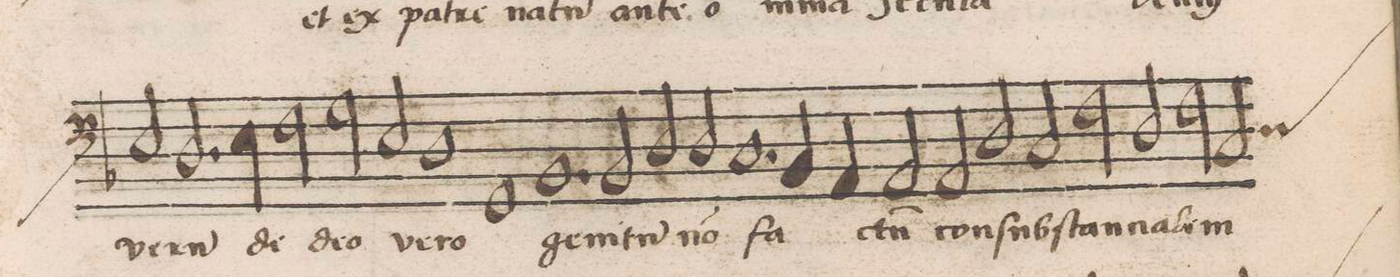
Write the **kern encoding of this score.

**kern	**text
*I"BASSVS	*
*clefF4	*
*k[b-]	*
*met(C|)	*
*M2/1	*
2Eny/	ve-
2.D/	-ru(m)
=44-	=44-
4E\	de
2F\	de-
2G\	-o
2E/	ve-
=45-	=45-
1D\	-ro
1GG/	.
=46-	=46-
1.BB-/	ge-
2BB-/	-ni-
=47-	=47-
2D/	-tu(m)
2D/	no(n)
1.C/	fa-
=48-	=48-
4BB-/	.
4AA/	.
2AA/	-ctu(m)
2AA/	con-
=49-	=49-
2D/	-ſub-
2C/	.
2F\	-ſtan-
2D/	-ci-
=50-	=50-
2F\	-a-
*custos:D	*
2C/	-lem
*-	*-
